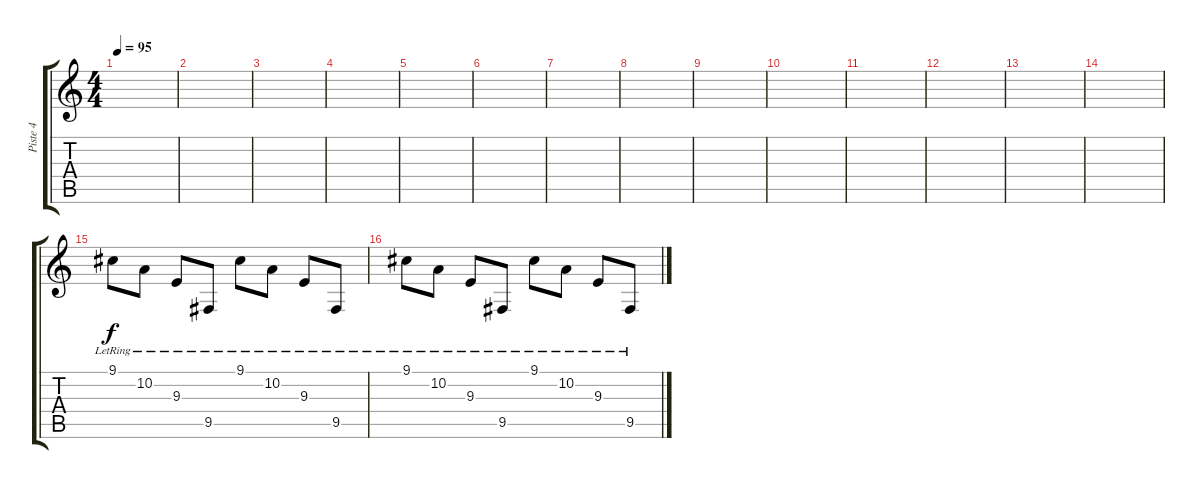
\track ("Piste 4" "Piste 4") {instrument musicbox}
\staff {score tabs}
\tuning (E4 B3 G3 D3 A2 E2) {hide}
\ts (4 4)
\tempo 95
\clef g2
\ks c
|
|
|
|
|
|
|
|
|
|
|
|
|
|
9.1{lr}.8 10.2{lr}.8 9.3{lr}.8 9.5{lr}.8 9.1{lr}.8 10.2{lr}.8 9.3{lr}.8 9.5{lr}.8 |
9.1{lr}.8 10.2{lr}.8 9.3{lr}.8 9.5{lr}.8 9.1{lr}.8 10.2{lr}.8 9.3{lr}.8 9.5{lr}.8
